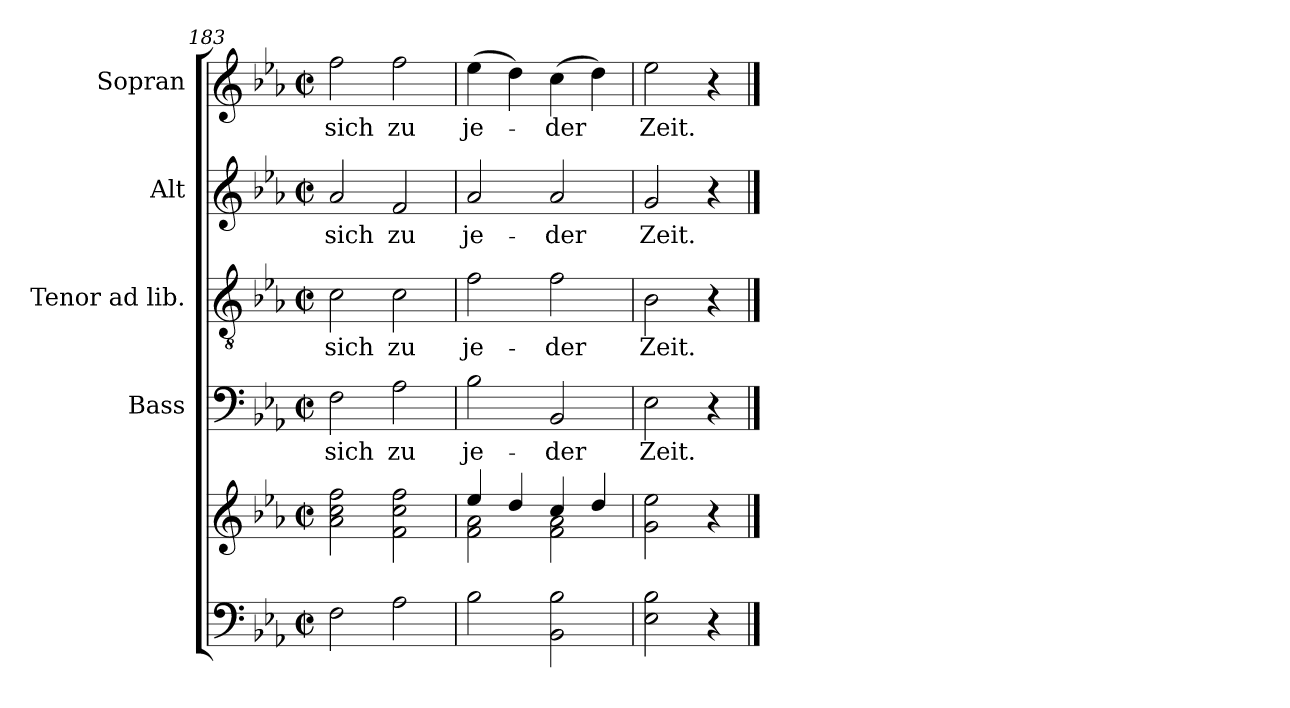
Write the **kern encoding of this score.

**kern	**kern	**kern	**text	**kern	**text	**kern	**text	**kern	**text
*part5	*part5	*part4	*part4	*part3	*part3	*part2	*part2	*part1	*part1
*staff6	*staff5	*staff4	*staff4	*staff3	*staff3	*staff2	*staff2	*staff1	*staff1
*	*	*I"Bass	*	*I"Tenor ad lib.	*	*I"Alt	*	*I"Sopran	*
*	*	*I'B.	*	*I'T.	*	*I'A.	*	*I'S.	*
*clefF4	*clefG2	*clefF4	*	*clefGv2	*	*clefG2	*	*clefG2	*
*k[b-e-a-]	*k[b-e-a-]	*k[b-e-a-]	*	*k[b-e-a-]	*	*k[b-e-a-]	*	*k[b-e-a-]	*
*E-:	*E-:	*E-:	*	*E-:	*	*E-:	*	*E-:	*
*M2/2	*M2/2	*M2/2	*	*M2/2	*	*M2/2	*	*M2/2	*
*met(c|)	*met(c|)	*met(c|)	*	*met(c|)	*	*met(c|)	*	*met(c|)	*
=183	=183	=183	=183	=183	=183	=183	=183	=183	=183
!	!	!	!LO:LY:b	!	!LO:LY:b	!	!LO:LY:b	!	!LO:LY:b
2F\	2a-\ 2cc\ 2ff\	2F\	sich	2c\	sich	2a-/	sich	2ff\	sich
!	!	!	!LO:LY:b	!	!LO:LY:b	!	!LO:LY:b	!	!LO:LY:b
2A-\	2f\ 2cc\ 2ff\	2A-\	zu	2c\	zu	2f/	zu	2ff\	zu
=184	=184	=184	=184	=184	=184	=184	=184	=184	=184
*	*^	*	*	*	*	*	*	*	*
!	!	!	!	!LO:LY:b	!	!LO:LY:b	!	!LO:LY:b	!	!LO:LY:b
2B-\	4ee-/	2f\ 2a-\	2B-\	je-	2f\	je-	2a-/	je-	(>4ee-\	je-
.	4dd/	.	.	.	.	.	.	.	4dd\)	.
!	!	!	!	!LO:LY:b	!	!LO:LY:b	!	!LO:LY:b	!	!LO:LY:b
2BB-\ 2B-\	4cc/	2f\ 2a-\	2BB-/	-der	2f\	-der	2a-/	-der	(>4cc\	-der
.	4dd/	.	.	.	.	.	.	.	4dd\)	.
*	*v	*v	*	*	*	*	*	*	*	*
=185	=185	=185	=185	=185	=185	=185	=185	=185	=185
!	!	!	!LO:LY:b	!	!LO:LY:b	!	!LO:LY:b	!	!LO:LY:b
2E-\ 2B-\	2g\ 2ee-\	2E-\	Zeit.	2B-\	Zeit.	2g/	Zeit.	2ee-\	Zeit.
4r	4r	4r	.	4r	.	4r	.	4r	.
==	==	==	==	==	==	==	==	==	==
*-	*-	*-	*-	*-	*-	*-	*-	*-	*-
